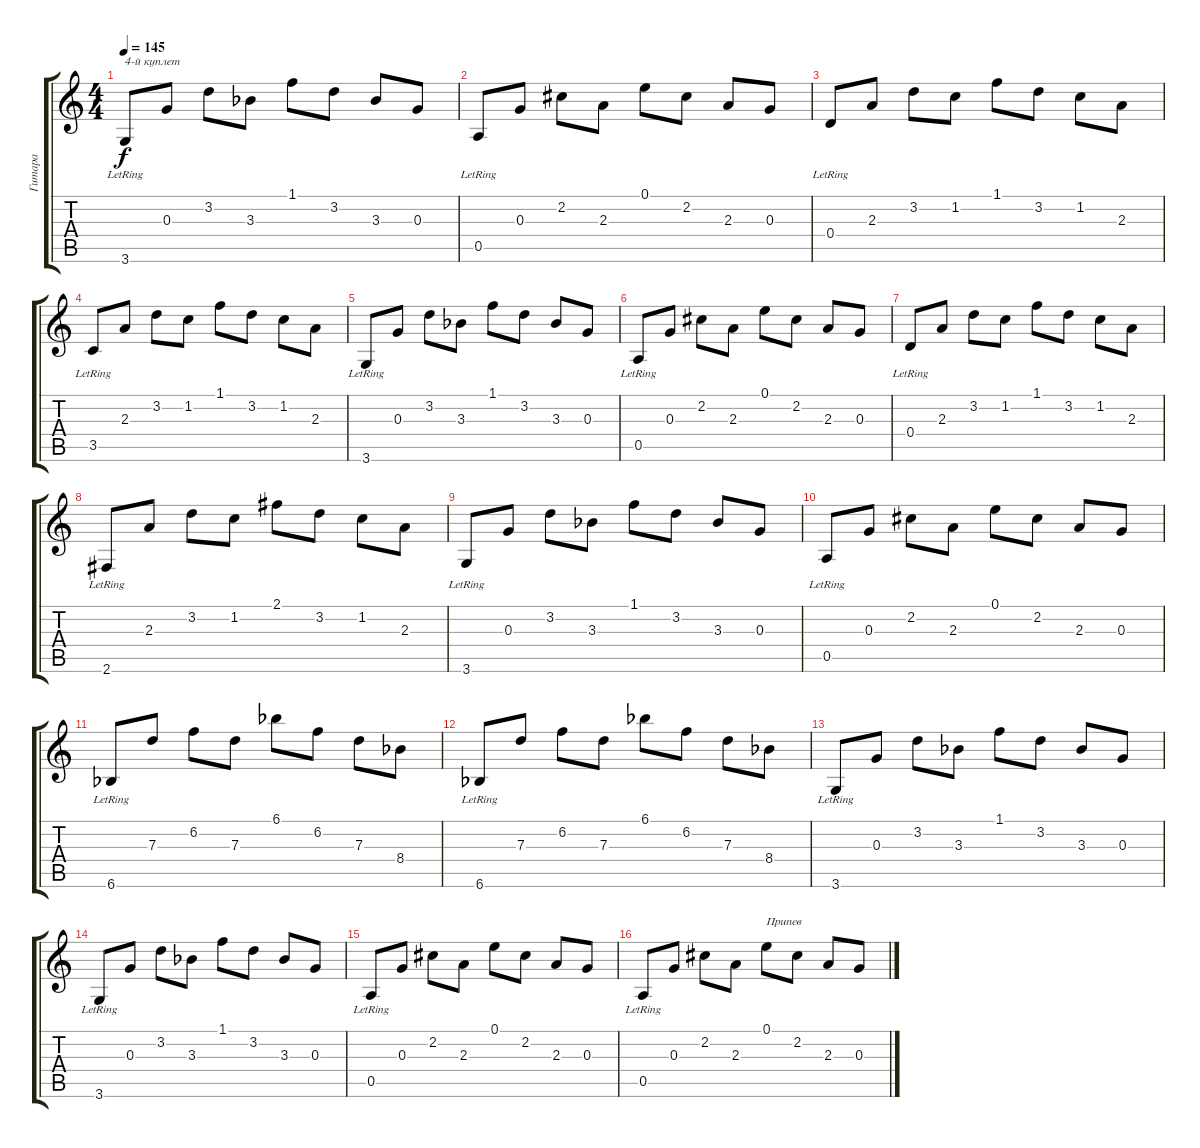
\track ("Гитара" "Гитара") {instrument acousticguitarsteel}
\staff {score tabs}
\tuning (E4 B3 G3 D3 A2 E2) {hide}
\ts (4 4)
\tempo 145
\clef g2
\ks c
3.6{lr}.8{txt "4-й куплет" dy f} 0.3.8 3.2.8 3.3{acc b}.8 1.1.8 3.2.8 3.3{acc b}.8 0.3.8 |
0.5{lr}.8 0.3.8 2.2.8 2.3.8 0.1.8 2.2.8 2.3.8 0.3.8 |
0.4{lr}.8 2.3.8 3.2.8 1.2.8 1.1.8 3.2.8 1.2.8 2.3.8 |
3.5{lr}.8 2.3.8 3.2.8 1.2.8 1.1.8 3.2.8 1.2.8 2.3.8 |
3.6{lr}.8 0.3.8 3.2.8 3.3{acc b}.8 1.1.8 3.2.8 3.3{acc b}.8 0.3.8 |
0.5{lr}.8 0.3.8 2.2.8 2.3.8 0.1.8 2.2.8 2.3.8 0.3.8 |
0.4{lr}.8 2.3.8 3.2.8 1.2.8 1.1.8 3.2.8 1.2.8 2.3.8 |
2.6{lr}.8 2.3.8 3.2.8 1.2.8 2.1.8 3.2.8 1.2.8 2.3.8 |
3.6{lr}.8 0.3.8 3.2.8 3.3{acc b}.8 1.1.8 3.2.8 3.3{acc b}.8 0.3.8 |
0.5{lr}.8 0.3.8 2.2.8 2.3.8 0.1.8 2.2.8 2.3.8 0.3.8 |
6.6{lr acc b}.8 7.3.8 6.2.8 7.3.8 6.1{acc b}.8 6.2.8 7.3.8 8.4{acc b}.8 |
6.6{lr acc b}.8 7.3.8 6.2.8 7.3.8 6.1{acc b}.8 6.2.8 7.3.8 8.4{acc b}.8 |
3.6{lr}.8 0.3.8 3.2.8 3.3{acc b}.8 1.1.8 3.2.8 3.3{acc b}.8 0.3.8 |
3.6{lr}.8 0.3.8 3.2.8 3.3{acc b}.8 1.1.8 3.2.8 3.3{acc b}.8 0.3.8 |
0.5{lr}.8 0.3.8 2.2.8 2.3.8 0.1.8 2.2.8 2.3.8 0.3.8 |
0.5{lr}.8 0.3.8 2.2.8 2.3.8 0.1.8{txt "Припев"} 2.2.8 2.3.8 0.3.8
